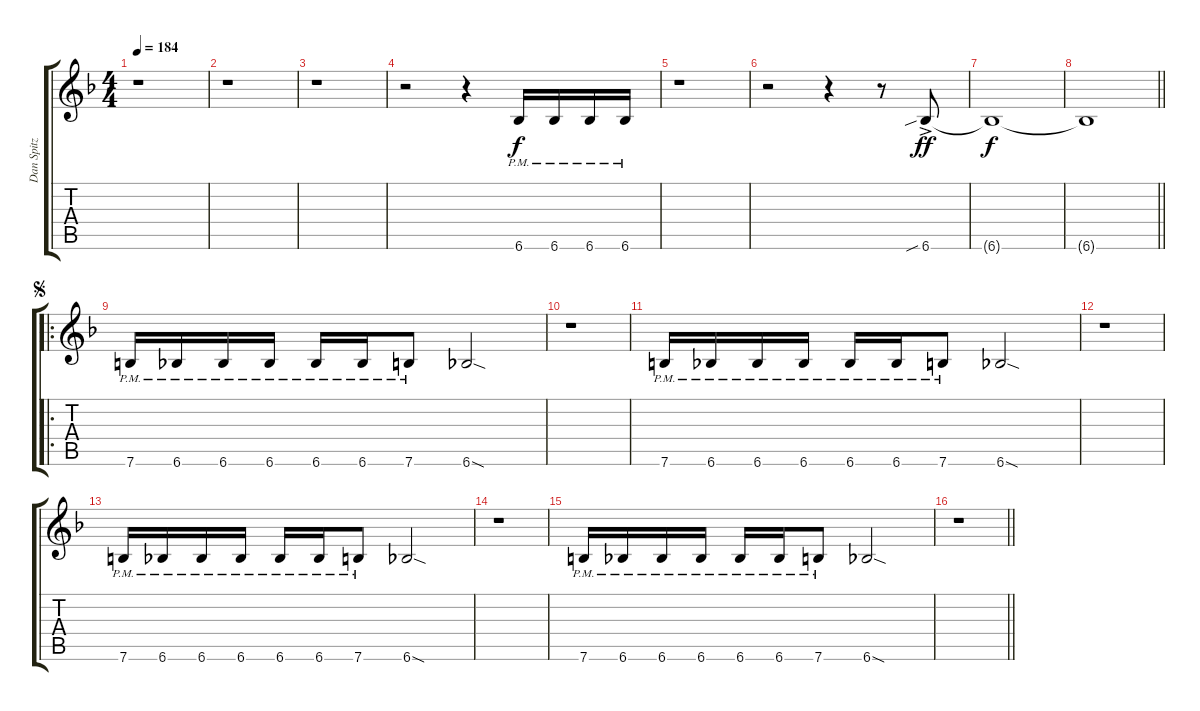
\track ("Dan Spitz" "Dan Spitz") {instrument distortionguitar}
\staff {score tabs}
\tuning (E4 B3 G3 D3 A2 E2) {hide}
\ts (4 4)
\tempo 184
\clef g2
\ks f
r.1{dy f instrument distortionguitar} |
r.1 |
r.1 |
r.2 r.4 6.6{pm}.16 6.6{pm}.16 6.6{pm}.16 6.6{pm}.16 |
r.1 |
r.2 r.4 r.8 6.6{sib ac}.8{dy ff} |
6.6{t}.1{dy f} |
\barLineRight lightlight
6.6{t}.1 |
\ro
\jump segno
7.6{pm}.16 6.6{pm}.16 6.6{pm}.16 6.6{pm}.16 6.6{pm}.16 6.6{pm}.16 7.6{pm}.8 6.6{sod}.2 |
r.1 |
7.6{pm}.16 6.6{pm}.16 6.6{pm}.16 6.6{pm}.16 6.6{pm}.16 6.6{pm}.16 7.6{pm}.8 6.6{sod}.2 |
r.1 |
7.6{pm}.16 6.6{pm}.16 6.6{pm}.16 6.6{pm}.16 6.6{pm}.16 6.6{pm}.16 7.6{pm}.8 6.6{sod}.2 |
r.1 |
7.6{pm}.16 6.6{pm}.16 6.6{pm}.16 6.6{pm}.16 6.6{pm}.16 6.6{pm}.16 7.6{pm}.8 6.6{sod}.2 |
\barLineRight lightlight
r.1
